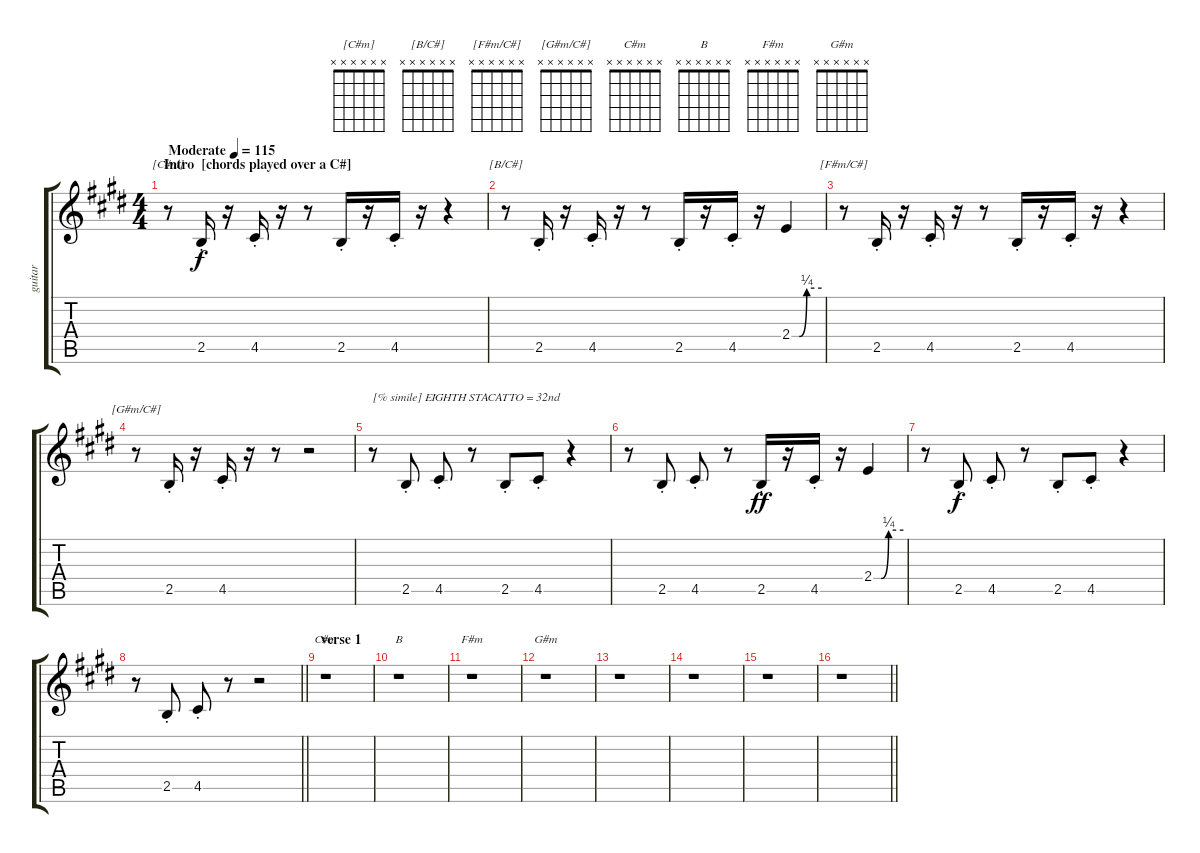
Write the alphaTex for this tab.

\track ("guitar" "guitar") {instrument electricguitarclean}
\staff {score tabs}
\tuning (E4 B3 G3 D3 A2 E2) {hide}
\chord ("[C#m]" x x x x x x)
\chord ("[B/C#]" x x x x x x)
\chord ("[F#m/C#]" x x x x x x)
\chord ("[G#m/C#]" x x x x x x)
\chord ("C#m" x x x x x x)
\chord ("B" x x x x x x)
\chord ("F#m" x x x x x x)
\chord ("G#m" x x x x x x)
\ts (4 4)
\section ("" "Intro  [chords played over a C#]")
\tempo (115 "Moderate")
\clef g2
\ks c#minor
r.8{ch "[C#m]" dy f instrument electricguitarclean} 2.5{st}.16 r.16 4.5{st}.16 r.16 r.8 2.5{st}.16 r.16 4.5{st}.16 r.16 r.4 |
r.8{ch "[B/C#]"} 2.5{st}.16 r.16 4.5{st}.16 r.16 r.8 2.5{st}.16 r.16 4.5{st}.16 r.16 2.4{be (custom 0 0 15 0 30 1 60 1)}.4 |
r.8{ch "[F#m/C#]"} 2.5{st}.16 r.16 4.5{st}.16 r.16 r.8 2.5{st}.16 r.16 4.5{st}.16 r.16 r.4 |
r.8{ch "[G#m/C#]"} 2.5{st}.16 r.16 4.5{st}.16 r.16 r.8 r.2 |
r.8{txt "[% simile] EIGHTH STACATTO = 32nd"} 2.5{st}.8 4.5{st}.8 r.8 2.5{st}.8 4.5{st}.8 r.4 |
r.8 2.5{st}.8 4.5{st}.8 r.8 2.5{st}.16{dy ff} r.16 4.5{st}.16 r.16 2.4{be (custom 0 0 15 0 30 1 60 1)}.4 |
r.8 2.5{st}.8{dy f} 4.5{st}.8 r.8 2.5{st}.8 4.5{st}.8 r.4 |
\barLineRight lightlight
r.8 2.5{st}.8 4.5{st}.8 r.8 r.2 |
\section ("" "verse 1")
r.1{ch "C#m"} |
r.1{ch "B"} |
r.1{ch "F#m"} |
r.1{ch "G#m"} |
r.1 |
r.1 |
r.1 |
\barLineRight lightlight
r.1
